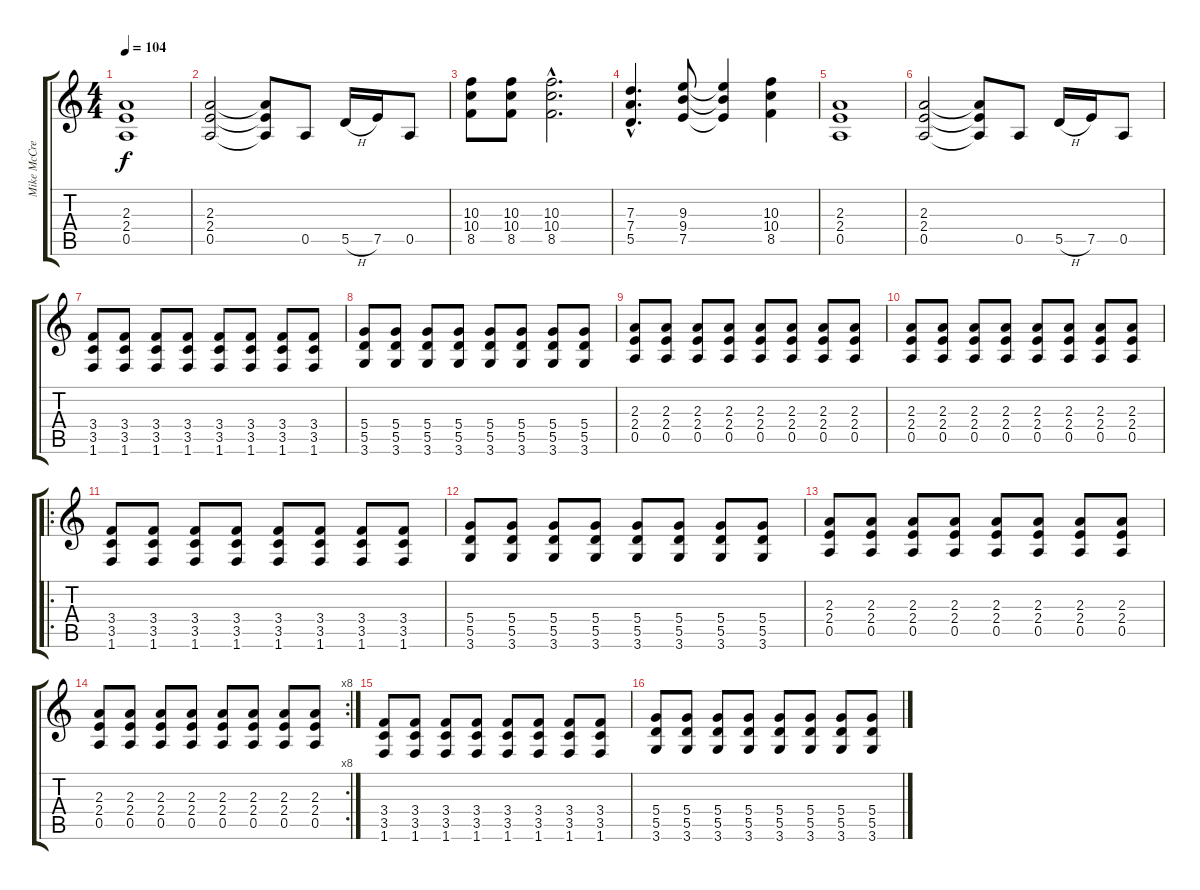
\track ("Mike McCready Gtr 2" "Mike McCre") {instrument distortionguitar}
\staff {score tabs}
\tuning (E4 B3 G3 D3 A2 E2) {hide}
\ts (4 4)
\tempo 104
\clef g2
\ks c
(2.3 2.4 0.5).1{dy f} |
(2.3 2.4 0.5).2 (2.3{t} 2.4{t} 0.5{t}).8 0.5.8 5.5{h}.16 7.5.16 0.5.8 |
(10.3 10.4 8.5).8 (10.3 10.4 8.5).8 (10.3{hac} 10.4{hac} 8.5{hac}).2{d} |
(7.3{hac} 7.4{hac} 5.5{hac}).4{d} (9.3 9.4 7.5).8 (9.3{t} 9.4{t} 7.5{t}).4 (10.3 10.4 8.5).4 |
(2.3 2.4 0.5).1 |
(2.3 2.4 0.5).2 (2.3{t} 2.4{t} 0.5{t}).8 0.5.8 5.5{h}.16 7.5.16 0.5.8 |
(3.4 3.5 1.6).8 (3.4 3.5 1.6).8 (3.4 3.5 1.6).8 (3.4 3.5 1.6).8 (3.4 3.5 1.6).8 (3.4 3.5 1.6).8 (3.4 3.5 1.6).8 (3.4 3.5 1.6).8 |
(5.4 5.5 3.6).8 (5.4 5.5 3.6).8 (5.4 5.5 3.6).8 (5.4 5.5 3.6).8 (5.4 5.5 3.6).8 (5.4 5.5 3.6).8 (5.4 5.5 3.6).8 (5.4 5.5 3.6).8 |
(2.3 2.4 0.5).8 (2.3 2.4 0.5).8 (2.3 2.4 0.5).8 (2.3 2.4 0.5).8 (2.3 2.4 0.5).8 (2.3 2.4 0.5).8 (2.3 2.4 0.5).8 (2.3 2.4 0.5).8 |
(2.3 2.4 0.5).8 (2.3 2.4 0.5).8 (2.3 2.4 0.5).8 (2.3 2.4 0.5).8 (2.3 2.4 0.5).8 (2.3 2.4 0.5).8 (2.3 2.4 0.5).8 (2.3 2.4 0.5).8 |
\ro
\section ("" "")
(3.4 3.5 1.6).8 (3.4 3.5 1.6).8 (3.4 3.5 1.6).8 (3.4 3.5 1.6).8 (3.4 3.5 1.6).8 (3.4 3.5 1.6).8 (3.4 3.5 1.6).8 (3.4 3.5 1.6).8 |
(5.4 5.5 3.6).8 (5.4 5.5 3.6).8 (5.4 5.5 3.6).8 (5.4 5.5 3.6).8 (5.4 5.5 3.6).8 (5.4 5.5 3.6).8 (5.4 5.5 3.6).8 (5.4 5.5 3.6).8 |
(2.3 2.4 0.5).8 (2.3 2.4 0.5).8 (2.3 2.4 0.5).8 (2.3 2.4 0.5).8 (2.3 2.4 0.5).8 (2.3 2.4 0.5).8 (2.3 2.4 0.5).8 (2.3 2.4 0.5).8 |
\rc 8
(2.3 2.4 0.5).8 (2.3 2.4 0.5).8 (2.3 2.4 0.5).8 (2.3 2.4 0.5).8 (2.3 2.4 0.5).8 (2.3 2.4 0.5).8 (2.3 2.4 0.5).8 (2.3 2.4 0.5).8 |
(3.4 3.5 1.6).8 (3.4 3.5 1.6).8 (3.4 3.5 1.6).8 (3.4 3.5 1.6).8 (3.4 3.5 1.6).8 (3.4 3.5 1.6).8 (3.4 3.5 1.6).8 (3.4 3.5 1.6).8 |
(5.4 5.5 3.6).8 (5.4 5.5 3.6).8 (5.4 5.5 3.6).8 (5.4 5.5 3.6).8 (5.4 5.5 3.6).8 (5.4 5.5 3.6).8 (5.4 5.5 3.6).8 (5.4 5.5 3.6).8
